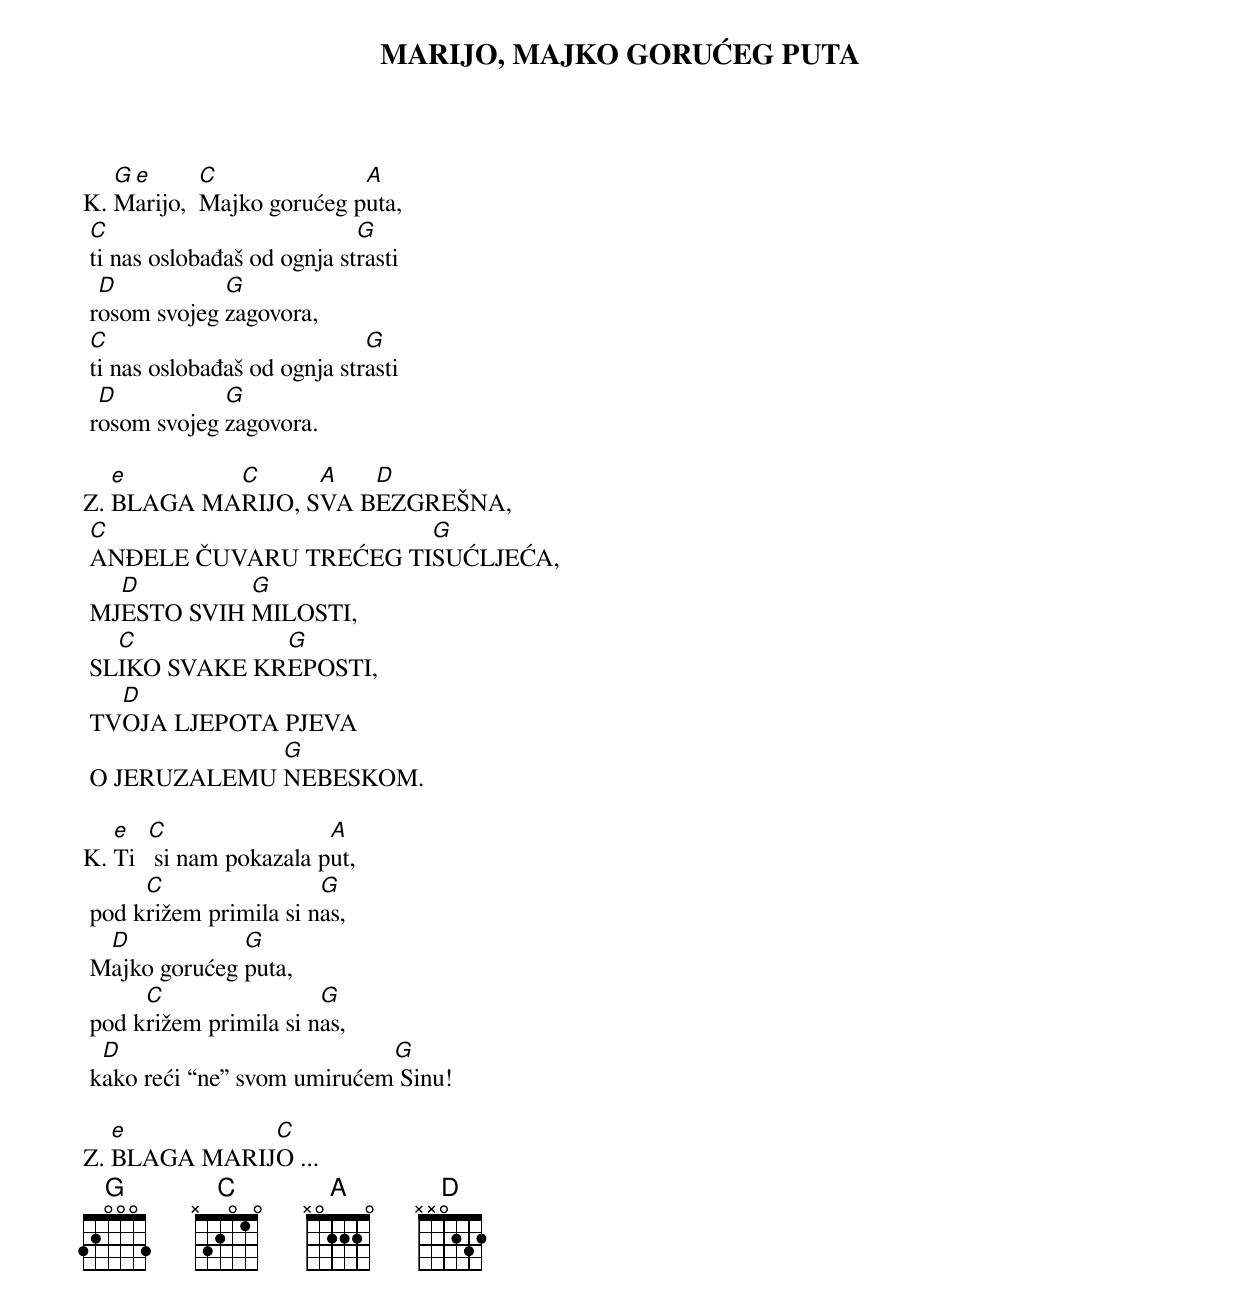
{title: MARIJO, MAJKO GORUĆEG PUTA}

K.	[G]M[e]arijo,  [C]Majko gorućeg p[A]uta,
	[C]ti nas oslobađaš od ognja st[G]rasti
	r[D]osom svojeg [G]zagovora,
	[C]ti nas oslobađaš od ognja str[G]asti
	r[D]osom svojeg [G]zagovora.

Z.	[e]BLAGA MA[C]RIJO, S[A]VA B[D]EZGREŠNA,
	[C]ANĐELE ČUVARU TREĆEG TI[G]SUĆLJEĆA,
	MJ[D]ESTO SVIH [G]MILOSTI,
	SL[C]IKO SVAKE KR[G]EPOSTI,
	TV[D]OJA LJEPOTA PJEVA
	O JERUZALEMU [G]NEBESKOM.

K.	[e]Ti  [C] si nam pokazala p[A]ut,
	pod k[C]rižem primila si n[G]as,
	M[D]ajko gorućeg [G]puta,
	pod k[C]rižem primila si n[G]as,
	k[D]ako reći “ne” svom umirućem[G] Sinu!

Z.	[e]BLAGA MARIJ[C]O ...
